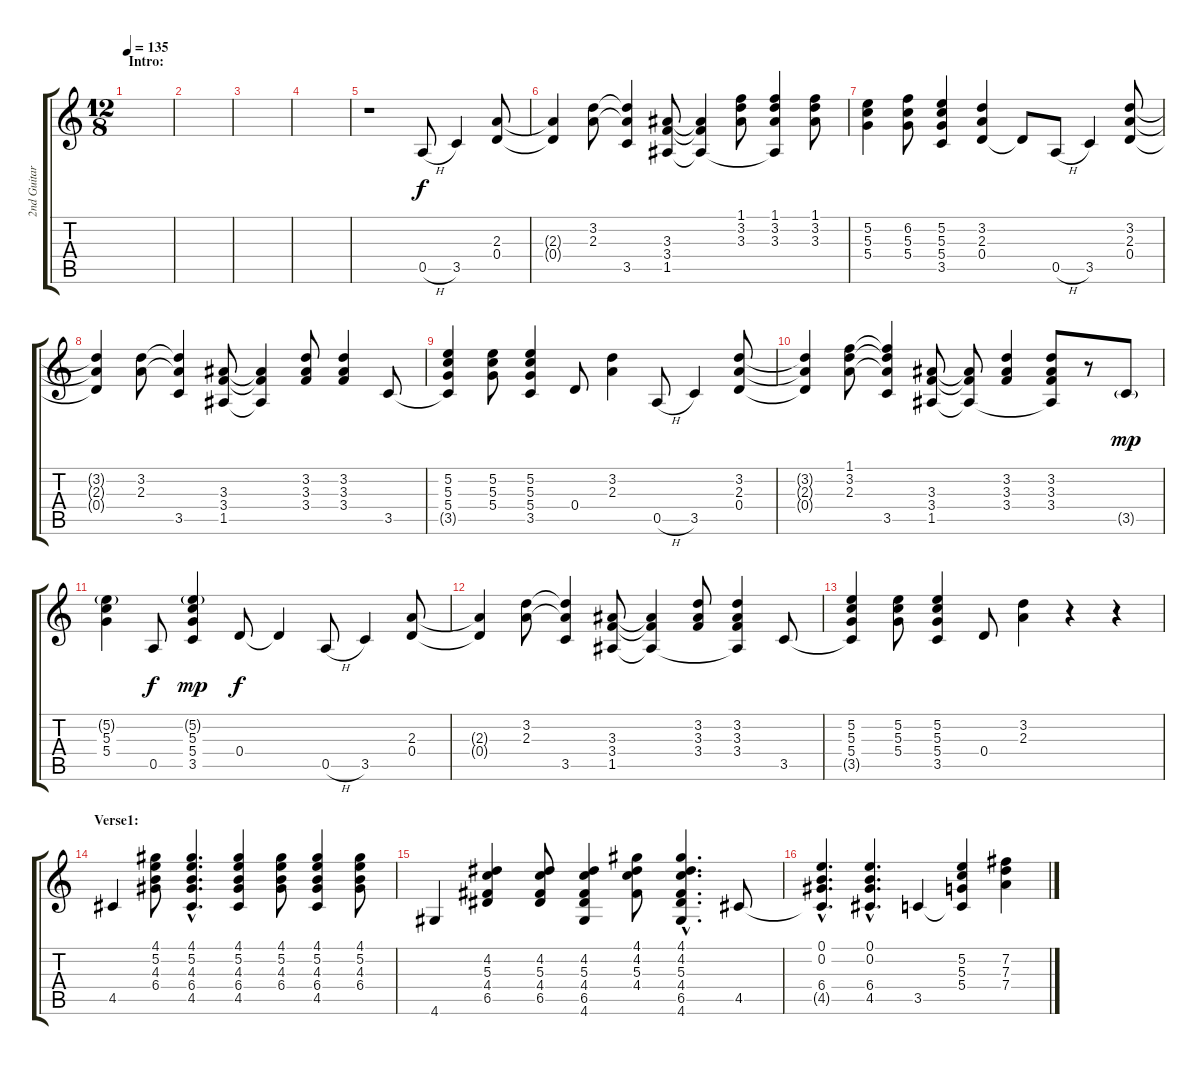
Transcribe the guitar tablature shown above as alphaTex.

\track ("2nd Guitar" "2nd Guitar") {instrument electricguitarjazz}
\staff {score tabs}
\tuning (E4 B3 G3 D3 A2 E2) {hide}
\ts (12 8)
\section ("" "Intro:")
\tempo 135
\clef g2
\ks c
|
|
|
|
r.1 0.5{h}.8 3.5.4 (2.3 0.4).8 |
(2.3{t} 0.4{t}).4 (3.2 2.3).8 (3.2{t} 2.3{t} 3.5).4 (3.3 3.4 1.5).8 (3.3{t} 3.4{t} 1.5{t}).4 (1.1 3.2 3.3).8 (1.1 3.2 3.3 1.5{t}).4 (1.1 3.2 3.3).8 |
(5.2 5.3 5.4).4 (6.2 5.3 5.4).8 (5.2 5.3 5.4 3.5).4 (3.2 2.3 0.4).4 0.4{t}.8 0.5{h}.8 3.5.4 (3.2 2.3 0.4).8 |
(3.2{t} 2.3{t} 0.4{t}).4 (3.2 2.3).8 (3.2{t} 2.3{t} 3.5).4 (3.3 3.4 1.5).8 (3.3{t} 3.4{t} 1.5{t}).4 (3.2 3.3 3.4).8 (3.2 3.3 3.4).4 3.5.8 |
(5.2 5.3 5.4 3.5{t}).4 (5.2 5.3 5.4).8 (5.2 5.3 5.4 3.5).4 0.4.8 (3.2 2.3).4 0.5{h}.8 3.5.4 (3.2 2.3 0.4).8 |
(3.2{t} 2.3{t} 0.4{t}).4 (1.1 3.2 2.3).8 (1.1{t} 3.2{t} 2.3{t} 3.5).4 (3.3 3.4 1.5).8 (3.3{t} 3.4{t} 1.5{t}).8 (3.2 3.3 3.4).4 (3.2 3.3 3.4 1.5{t}).8 r.8 3.5{g}.8{dy mp} |
(5.2{g} 5.3 5.4).4 0.5.8{dy f} (5.2{g} 5.3 5.4 3.5).4{dy mp} 0.4.8{dy f} 0.4{t}.4 0.5{h}.8 3.5.4 (2.3 0.4).8 |
(2.3{t} 0.4{t}).4 (3.2 2.3).8 (3.2{t} 2.3{t} 3.5).4 (3.3 3.4 1.5).8 (3.3{t} 3.4{t} 1.5{t}).4 (3.2 3.3 3.4).8 (3.2 3.3 3.4 1.5{t}).4 3.5.8 |
(5.2 5.3 5.4 3.5{t}).4 (5.2 5.3 5.4).8 (5.2 5.3 5.4 3.5).4 0.4.8 (3.2 2.3).4 r.4 r.4 |
\section ("" "Verse1:")
4.5.4 (4.1 5.2 4.3 6.4).8 (4.1{hac} 5.2{hac} 4.3{hac} 6.4{hac} 4.5{hac}).4{d} (4.1 5.2 4.3 6.4 4.5).4 (4.1 5.2 4.3 6.4).8 (4.1 5.2 4.3 6.4 4.5).4 (4.1 5.2 4.3 6.4).8 |
4.6.4 (4.2 5.3 4.4 6.5).4 (4.2 5.3 4.4 6.5).8 (4.2 5.3 4.4 6.5 4.6).4 (4.1 4.2 5.3 4.4).8 (4.1{hac} 4.2{hac} 5.3{hac} 4.4{hac} 6.5{hac} 4.6{hac}).4{d} 4.5.8 |
(0.1{hac} 0.2{hac} 6.4{hac} 4.5{hac t}).4{d} (0.1{hac} 0.2{hac} 6.4{hac} 4.5{hac}).4{d} 3.5.4 (5.2 5.3 5.4 3.5{t}).4 (7.2 7.3 7.4).4
